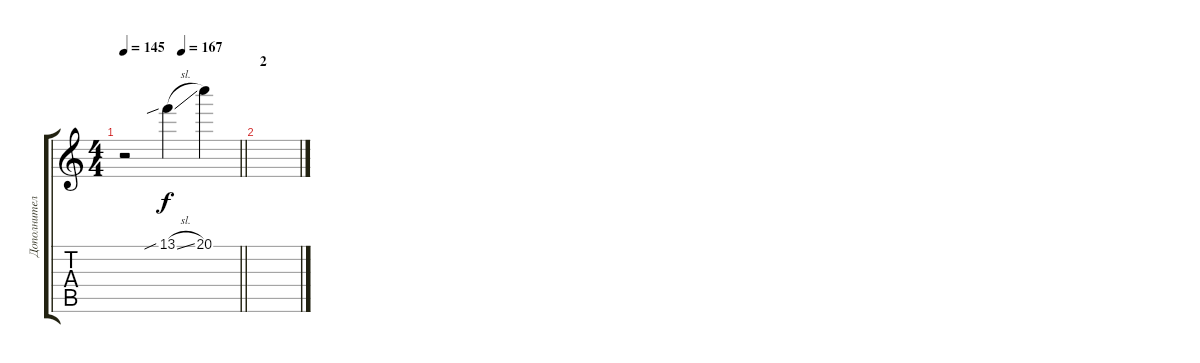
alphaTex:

\track ("Дополнительное соло" "Дополнител") {instrument distortionguitar}
\staff {score tabs}
\tuning (E4 B3 G3 D3 A2 E2) {hide}
\ts (4 4)
\tempo 145
\tempo (167 0.5)
\clef g2
\barLineRight lightlight
\ks c
r.2{dy f} 13.1{sib sl}.4{volume 2} 20.1.4 |
\section ("" "2")
